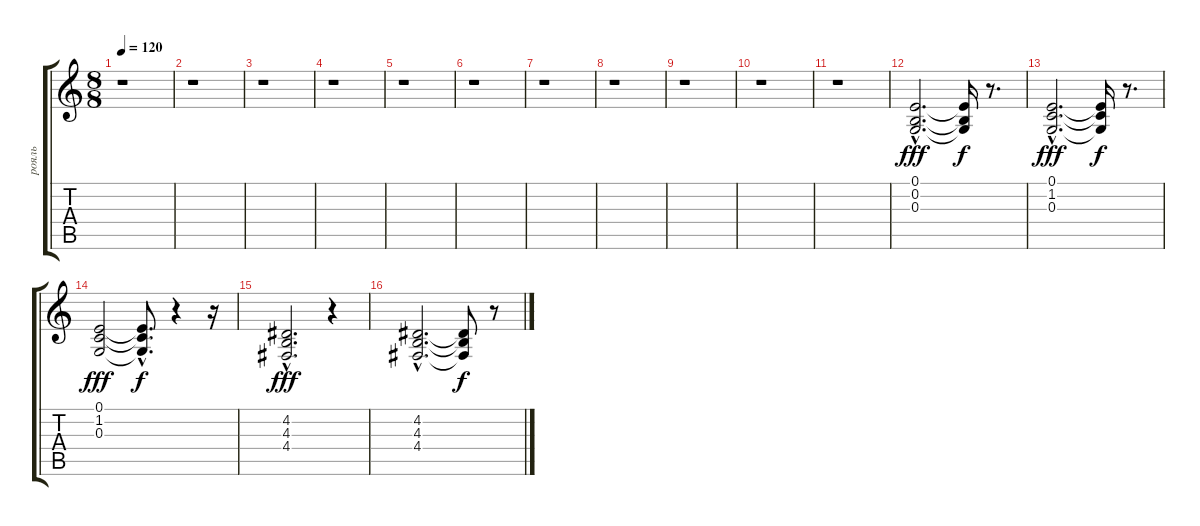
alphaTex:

\track ("рояль" "рояль") {instrument brightacousticpiano}
\staff {score tabs}
\tuning (E4 B3 G3 D3 A2 E2) {hide}
\ts (8 8)
\tempo 120
\clef g2
\ks c
r.1{dy fff instrument brightacousticpiano} |
r.1 |
r.1 |
r.1 |
r.1 |
r.1 |
r.1 |
r.1 |
r.1 |
r.1 |
r.1 |
(0.1{hac} 0.2{hac} 0.3{hac}).2{d} (0.1{t} 0.2{t} 0.3{t}).16{dy f} r.8{d} |
(0.1{hac} 1.2{hac} 0.3{hac}).2{d dy fff} (0.1{t} 1.2{t} 0.3{t}).16{dy f} r.8{d} |
(0.1 1.2 0.3).2{dy fff} (0.1{hac t} 1.2{hac t} 0.3{hac t}).8{d dy f} r.4 r.16 |
(4.2{hac} 4.3{hac} 4.4{hac}).2{d dy fff} r.4 |
(4.2{hac} 4.3{hac} 4.4{hac}).2{d} (4.2{t} 4.3{t} 4.4{t}).8{dy f} r.8
